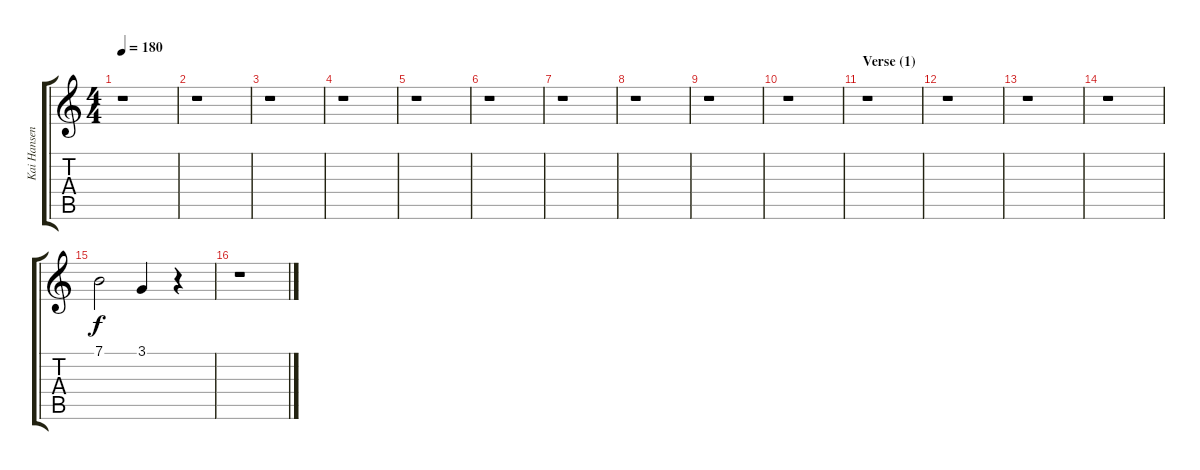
\track ("Kai Hansen" "Kai Hansen") {instrument bassoon}
\staff {score tabs}
\tuning (E4 B3 G3 D3 A2 E2) {hide}
\ts (4 4)
\tempo 180
\clef g2
\ks c
r.1{dy f} |
r.1 |
r.1 |
r.1 |
r.1 |
r.1 |
r.1 |
r.1 |
r.1 |
r.1 |
\section ("" "Verse (1)")
r.1 |
r.1 |
r.1 |
r.1 |
7.1.2 3.1.4 r.4 |
r.1
